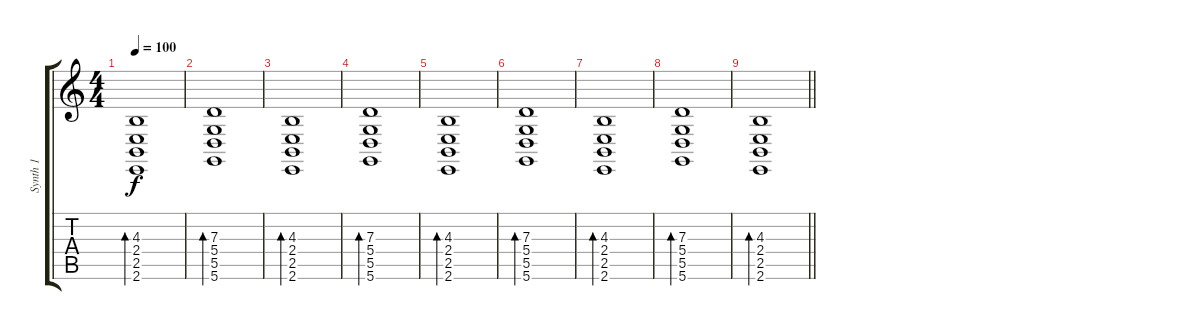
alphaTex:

\track ("Synth 1" "Synth 1") {instrument synthstrings2}
\staff {score tabs}
\tuning (E4 B3 G3 D3 A2 D2) {hide}
\ts (4 4)
\tempo 100
\clef g2
\ks c
(4.3 2.4 2.5 2.6).1{bd 60 dy f} |
(7.3 5.4 5.5 5.6).1{bd 60 volume 5} |
(4.3 2.4 2.5 2.6).1{bd 60} |
(7.3 5.4 5.5 5.6).1{bd 60} |
(4.3 2.4 2.5 2.6).1{bd 60} |
(7.3 5.4 5.5 5.6).1{bd 60 volume 0} |
(4.3 2.4 2.5 2.6).1{bd 60} |
(7.3 5.4 5.5 5.6).1{bd 60} |
\barLineRight lightlight
(4.3 2.4 2.5 2.6).1{bd 60}
